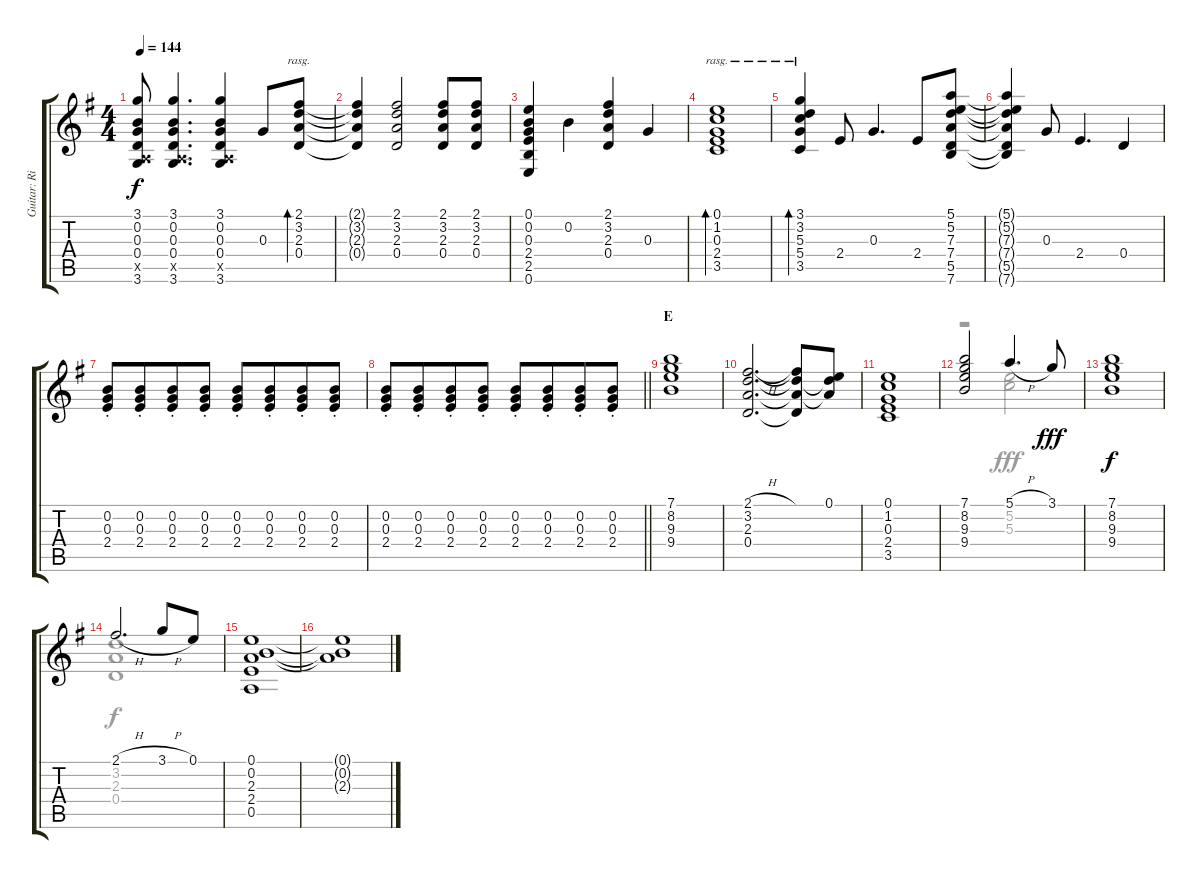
\track ("Guitar: Rik" "Guitar: Ri") {instrument acousticguitarsteel}
\staff {score tabs}
\tuning (E4 B3 G3 D3 A2 E2) {hide}
\voice
\ts (4 4)
\tempo 144
\clef g2
\ks g
(3.1 0.2 0.3 0.4 0.5{x} 3.6).8{dy f} (3.1 0.2 0.3 0.4 0.5{x} 3.6).4{d} (3.1 0.2 0.3 0.4 0.5{x} 3.6).4 0.3.8 (2.1 3.2 2.3 0.4).8{bd 480 rasg ii} |
(2.1{t} 3.2{t} 2.3{t} 0.4{t}).4 (2.1 3.2 2.3 0.4).2 (2.1 3.2 2.3 0.4).8 (2.1 3.2 2.3 0.4).8 |
(0.1 0.2 0.3 2.4 2.5 0.6).4 0.2.4 (2.1 3.2 2.3 0.4).4 0.3.4 |
(0.1 1.2 0.3 2.4 3.5).1{bd 480 rasg ii} |
(3.1 3.2 5.3 5.4 3.5).4{bd 480 rasg ii} 2.4.8 0.3.4{d} 2.4.8 (5.1 5.2 7.3 7.4 5.5 7.6).8 |
(5.1{t} 5.2{t} 7.3{t} 7.4{t} 5.5{t} 7.6{t}).4 0.3.8 2.4.4{d} 0.4.4 |
(0.2{st} 0.3{st} 2.4{st}).8 (0.2{st} 0.3{st} 2.4{st}).8{beam merge} (0.2{st} 0.3{st} 2.4{st}).8 (0.2{st} 0.3{st} 2.4{st}).8{beam split} (0.2{st} 0.3{st} 2.4{st}).8{beam merge} (0.2{st} 0.3{st} 2.4{st}).8{beam merge} (0.2{st} 0.3{st} 2.4{st}).8 (0.2{st} 0.3{st} 2.4{st}).8 |
\barLineRight lightlight
(0.2{st} 0.3{st} 2.4{st}).8 (0.2{st} 0.3{st} 2.4{st}).8{beam merge} (0.2{st} 0.3{st} 2.4{st}).8 (0.2{st} 0.3{st} 2.4{st}).8{beam split} (0.2{st} 0.3{st} 2.4{st}).8{beam merge} (0.2{st} 0.3{st} 2.4{st}).8{beam merge} (0.2{st} 0.3{st} 2.4{st}).8 (0.2{st} 0.3{st} 2.4{st}).8 |
\section ("" "E")
(7.1 8.2 9.3 9.4).1 |
(2.1{h} 3.2 2.3 0.4).2{d} (2.1{t} 3.2{t} 2.3{t} 0.4{t}).8 (0.1 3.2{t} 2.3{t}).8 |
(0.1 1.2 0.3 2.4 3.5).1 |
(7.1 8.2 9.3 9.4).2 5.1{h}.4{d} 3.1.8{dy fff} |
(7.1 8.2 9.3 9.4).1{dy f} |
2.1{h}.2{d} 3.1{h}.8 0.1.8 |
(0.1 0.2 2.3 2.4 0.5).1 |
(0.1{t} 0.2{t} 2.3{t}).1
\voice
\clef g2
\ottava regular
\simile none
\ks g
|
|
|
|
|
|
|
\barLineRight lightlight
|
|
|
|
r.2 (5.2 5.3).2{dy fff} |
|
(3.2 2.3 0.4).1{dy f} |
|
